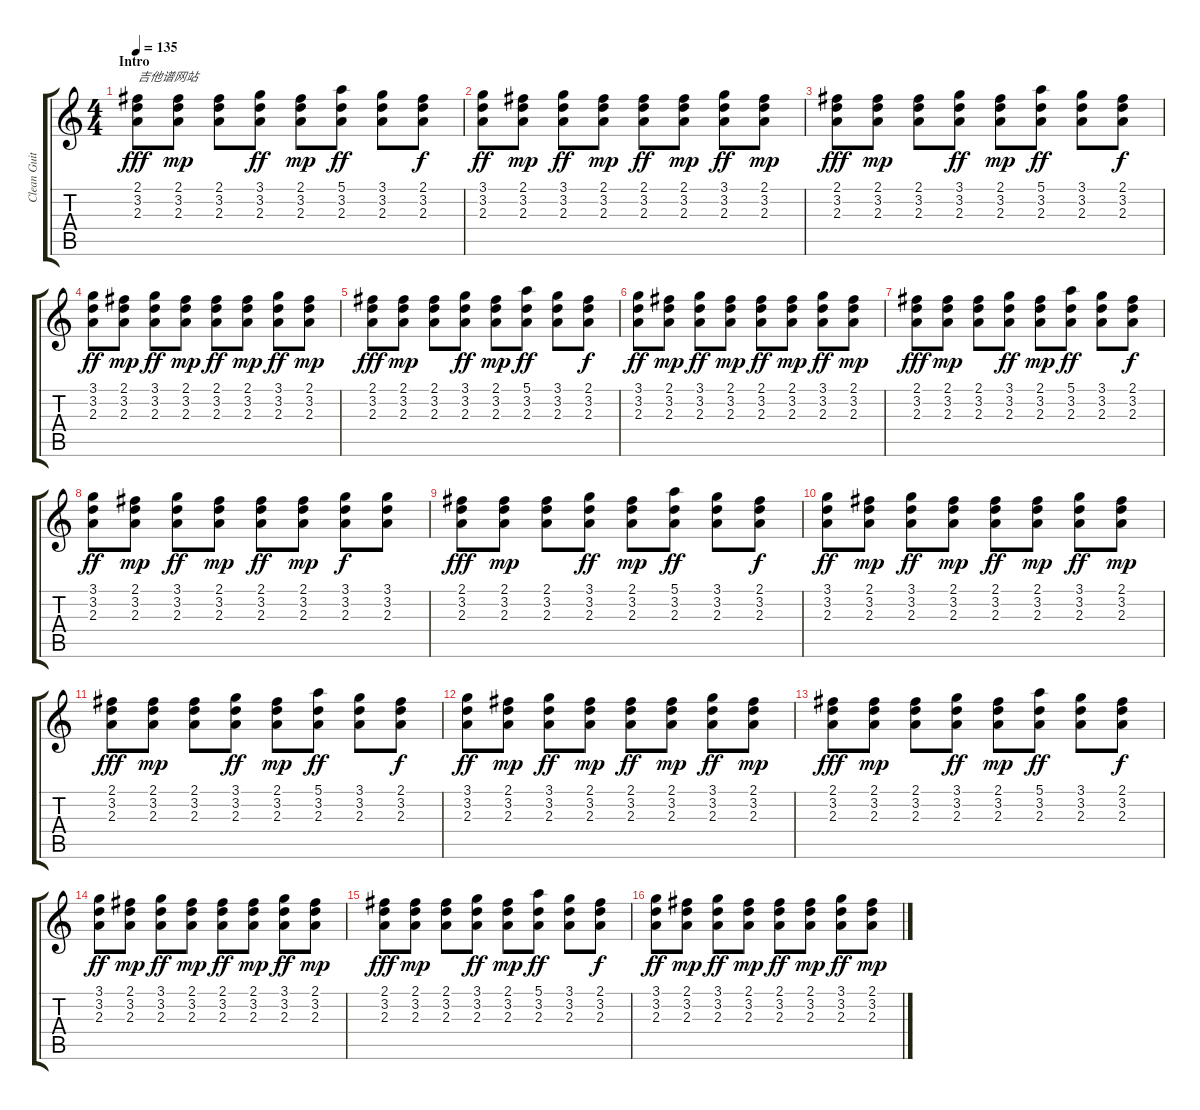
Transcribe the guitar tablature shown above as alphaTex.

\track ("Clean Guitar " "Clean Guit") {instrument electricguitarclean}
\staff {score tabs}
\tuning (E4 B3 G3 D3 A2 E2) {hide}
\ts (4 4)
\section ("" "Intro")
\tempo 135
\clef g2
\ks c
(2.1 3.2 2.3).8{txt "吉他谱网站" dy fff instrument electricguitarclean} (2.1 3.2 2.3).8{dy mp} (2.1 3.2 2.3).8 (3.1 3.2 2.3).8{dy ff} (2.1 3.2 2.3).8{dy mp} (5.1 3.2 2.3).8{dy ff} (3.1 3.2 2.3).8 (2.1 3.2 2.3).8{dy f} |
(3.1 3.2 2.3).8{dy ff} (2.1 3.2 2.3).8{dy mp} (3.1 3.2 2.3).8{dy ff} (2.1 3.2 2.3).8{dy mp} (2.1 3.2 2.3).8{dy ff} (2.1 3.2 2.3).8{dy mp} (3.1 3.2 2.3).8{dy ff} (2.1 3.2 2.3).8{dy mp} |
(2.1 3.2 2.3).8{dy fff} (2.1 3.2 2.3).8{dy mp} (2.1 3.2 2.3).8 (3.1 3.2 2.3).8{dy ff} (2.1 3.2 2.3).8{dy mp} (5.1 3.2 2.3).8{dy ff} (3.1 3.2 2.3).8 (2.1 3.2 2.3).8{dy f} |
(3.1 3.2 2.3).8{dy ff} (2.1 3.2 2.3).8{dy mp} (3.1 3.2 2.3).8{dy ff} (2.1 3.2 2.3).8{dy mp} (2.1 3.2 2.3).8{dy ff} (2.1 3.2 2.3).8{dy mp} (3.1 3.2 2.3).8{dy ff} (2.1 3.2 2.3).8{dy mp} |
(2.1 3.2 2.3).8{dy fff} (2.1 3.2 2.3).8{dy mp} (2.1 3.2 2.3).8 (3.1 3.2 2.3).8{dy ff} (2.1 3.2 2.3).8{dy mp} (5.1 3.2 2.3).8{dy ff} (3.1 3.2 2.3).8 (2.1 3.2 2.3).8{dy f} |
(3.1 3.2 2.3).8{dy ff} (2.1 3.2 2.3).8{dy mp} (3.1 3.2 2.3).8{dy ff} (2.1 3.2 2.3).8{dy mp} (2.1 3.2 2.3).8{dy ff} (2.1 3.2 2.3).8{dy mp} (3.1 3.2 2.3).8{dy ff} (2.1 3.2 2.3).8{dy mp} |
(2.1 3.2 2.3).8{dy fff} (2.1 3.2 2.3).8{dy mp} (2.1 3.2 2.3).8 (3.1 3.2 2.3).8{dy ff} (2.1 3.2 2.3).8{dy mp} (5.1 3.2 2.3).8{dy ff} (3.1 3.2 2.3).8 (2.1 3.2 2.3).8{dy f} |
(3.1 3.2 2.3).8{dy ff} (2.1 3.2 2.3).8{dy mp} (3.1 3.2 2.3).8{dy ff} (2.1 3.2 2.3).8{dy mp} (2.1 3.2 2.3).8{dy ff} (2.1 3.2 2.3).8{dy mp} (3.1 3.2 2.3).8{dy f} (3.1 3.2 2.3).8 |
(2.1 3.2 2.3).8{dy fff} (2.1 3.2 2.3).8{dy mp} (2.1 3.2 2.3).8 (3.1 3.2 2.3).8{dy ff} (2.1 3.2 2.3).8{dy mp} (5.1 3.2 2.3).8{dy ff} (3.1 3.2 2.3).8 (2.1 3.2 2.3).8{dy f} |
(3.1 3.2 2.3).8{dy ff} (2.1 3.2 2.3).8{dy mp} (3.1 3.2 2.3).8{dy ff} (2.1 3.2 2.3).8{dy mp} (2.1 3.2 2.3).8{dy ff} (2.1 3.2 2.3).8{dy mp} (3.1 3.2 2.3).8{dy ff} (2.1 3.2 2.3).8{dy mp} |
(2.1 3.2 2.3).8{dy fff} (2.1 3.2 2.3).8{dy mp} (2.1 3.2 2.3).8 (3.1 3.2 2.3).8{dy ff} (2.1 3.2 2.3).8{dy mp} (5.1 3.2 2.3).8{dy ff} (3.1 3.2 2.3).8 (2.1 3.2 2.3).8{dy f} |
(3.1 3.2 2.3).8{dy ff} (2.1 3.2 2.3).8{dy mp} (3.1 3.2 2.3).8{dy ff} (2.1 3.2 2.3).8{dy mp} (2.1 3.2 2.3).8{dy ff} (2.1 3.2 2.3).8{dy mp} (3.1 3.2 2.3).8{dy ff} (2.1 3.2 2.3).8{dy mp} |
(2.1 3.2 2.3).8{dy fff} (2.1 3.2 2.3).8{dy mp} (2.1 3.2 2.3).8 (3.1 3.2 2.3).8{dy ff} (2.1 3.2 2.3).8{dy mp} (5.1 3.2 2.3).8{dy ff} (3.1 3.2 2.3).8 (2.1 3.2 2.3).8{dy f} |
(3.1 3.2 2.3).8{dy ff} (2.1 3.2 2.3).8{dy mp} (3.1 3.2 2.3).8{dy ff} (2.1 3.2 2.3).8{dy mp} (2.1 3.2 2.3).8{dy ff} (2.1 3.2 2.3).8{dy mp} (3.1 3.2 2.3).8{dy ff} (2.1 3.2 2.3).8{dy mp} |
(2.1 3.2 2.3).8{dy fff} (2.1 3.2 2.3).8{dy mp} (2.1 3.2 2.3).8 (3.1 3.2 2.3).8{dy ff} (2.1 3.2 2.3).8{dy mp} (5.1 3.2 2.3).8{dy ff} (3.1 3.2 2.3).8 (2.1 3.2 2.3).8{dy f} |
(3.1 3.2 2.3).8{dy ff} (2.1 3.2 2.3).8{dy mp} (3.1 3.2 2.3).8{dy ff} (2.1 3.2 2.3).8{dy mp} (2.1 3.2 2.3).8{dy ff} (2.1 3.2 2.3).8{dy mp} (3.1 3.2 2.3).8{dy ff} (2.1 3.2 2.3).8{dy mp}
